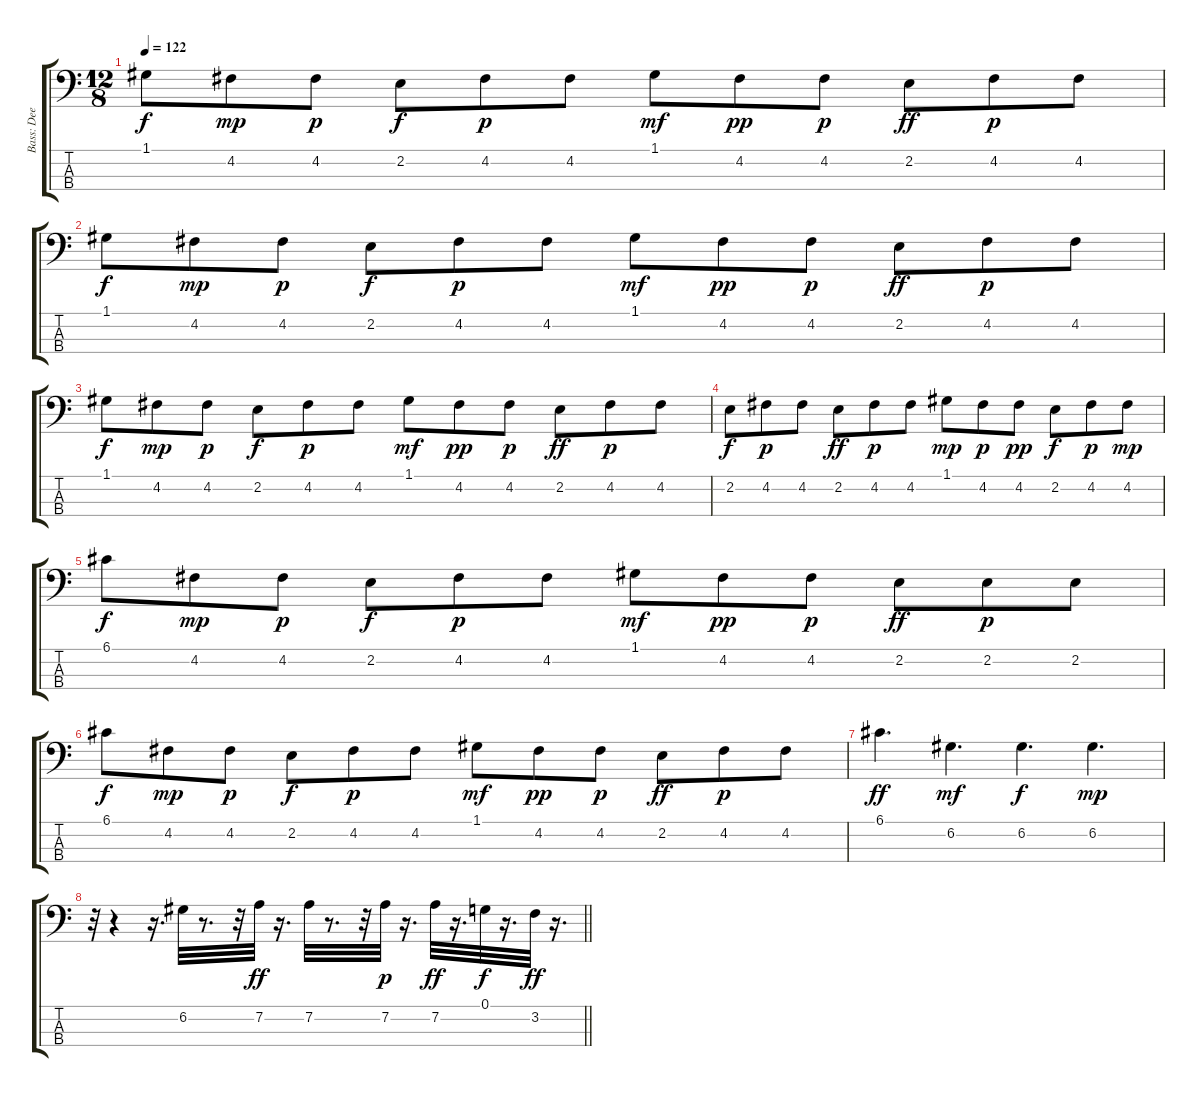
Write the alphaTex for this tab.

\track ("Bass: Dee Murray" "Bass: Dee ") {instrument fretlessbass}
\staff {score tabs}
\tuning (G2 D2 A1 E1) {hide}
\ts (12 8)
\tempo 122
\clef f4
\ks c
1.1.8{dy f} 4.2.8{dy mp} 4.2.8{dy p} 2.2.8{dy f} 4.2.8{dy p} 4.2.8 1.1.8{dy mf} 4.2.8{dy pp} 4.2.8{dy p} 2.2.8{dy ff} 4.2.8{dy p} 4.2.8 |
1.1.8{dy f} 4.2.8{dy mp} 4.2.8{dy p} 2.2.8{dy f} 4.2.8{dy p} 4.2.8 1.1.8{dy mf} 4.2.8{dy pp} 4.2.8{dy p} 2.2.8{dy ff} 4.2.8{dy p} 4.2.8 |
1.1.8{dy f} 4.2.8{dy mp} 4.2.8{dy p} 2.2.8{dy f} 4.2.8{dy p} 4.2.8 1.1.8{dy mf} 4.2.8{dy pp} 4.2.8{dy p} 2.2.8{dy ff} 4.2.8{dy p} 4.2.8 |
2.2.8{dy f} 4.2.8{dy p} 4.2.8 2.2.8{dy ff} 4.2.8{dy p} 4.2.8 1.1.8{dy mp} 4.2.8{dy p} 4.2.8{dy pp} 2.2.8{dy f} 4.2.8{dy p} 4.2.8{dy mp} |
6.1.8{dy f} 4.2.8{dy mp} 4.2.8{dy p} 2.2.8{dy f} 4.2.8{dy p} 4.2.8 1.1.8{dy mf} 4.2.8{dy pp} 4.2.8{dy p} 2.2.8{dy ff} 2.2.8{dy p} 2.2.8 |
6.1.8{dy f} 4.2.8{dy mp} 4.2.8{dy p} 2.2.8{dy f} 4.2.8{dy p} 4.2.8 1.1.8{dy mf} 4.2.8{dy pp} 4.2.8{dy p} 2.2.8{dy ff} 4.2.8{dy p} 4.2.8 |
6.1.4{d dy ff} 6.2.4{d dy mf} 6.2.4{d dy f} 6.2.4{d dy mp} |
\barLineRight lightlight
r.32 r.4 r.16{d} 6.2.32 r.8{d} r.32 7.2.32{dy ff} r.16{d} 7.2.32 r.8{d} r.32 7.2.32{dy p} r.16{d} 7.2.32{dy ff} r.16{d} 0.1.32{dy f} r.16{d} 3.2.32{dy ff} r.16{d}
